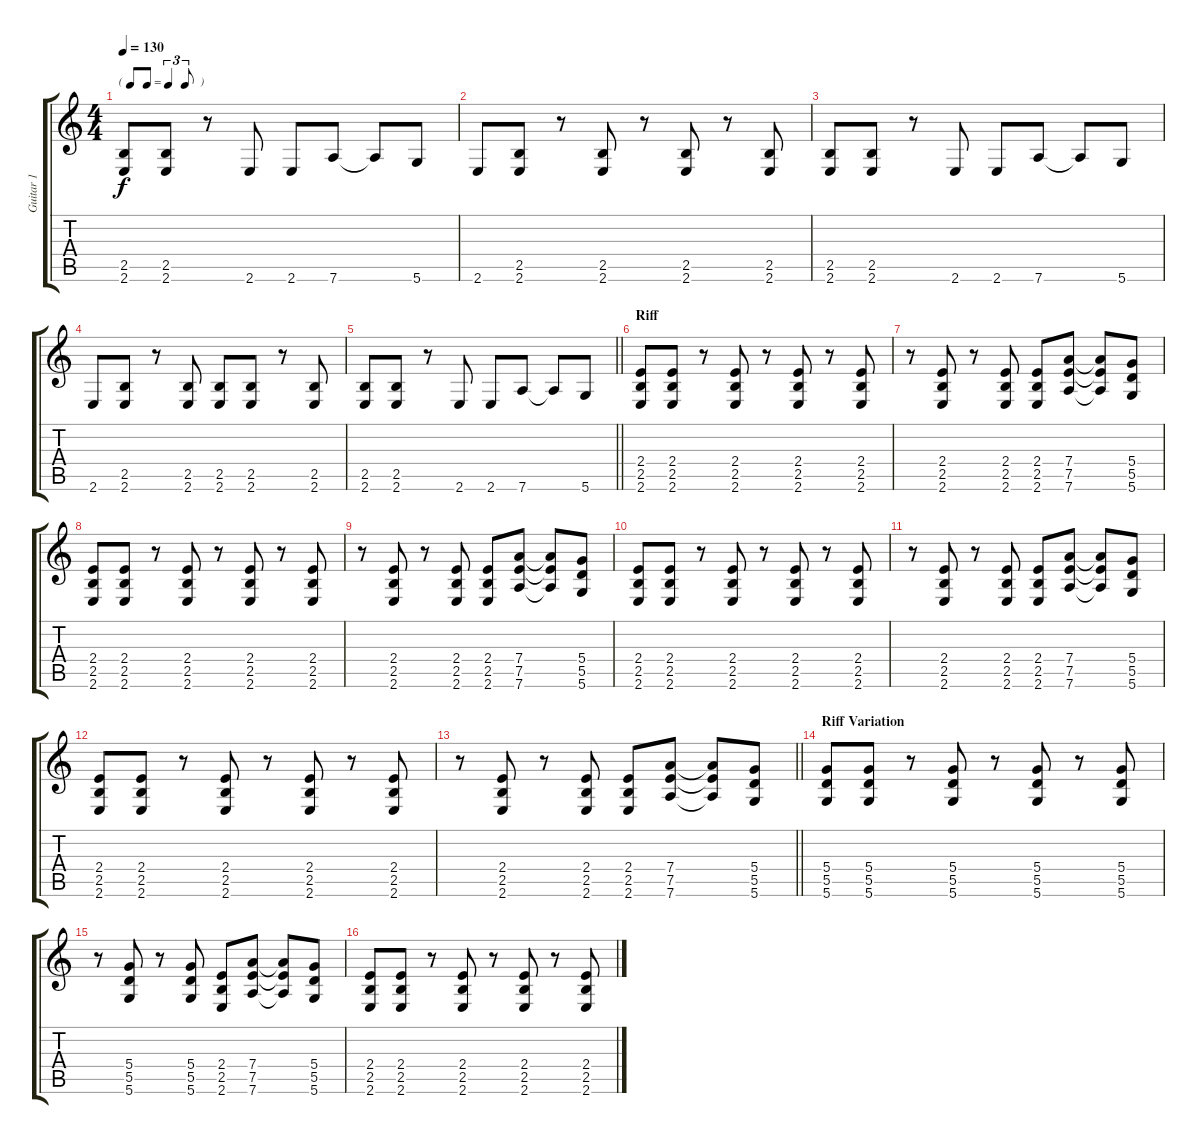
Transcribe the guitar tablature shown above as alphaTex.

\track ("Guitar 1" "Guitar 1") {instrument electricguitarmuted}
\staff {score tabs}
\tuning (E4 B3 G3 D3 A2 D2) {hide}
\ts (4 4)
\tf triplet8th
\tempo 130
\clef g2
\ks c
(2.5 2.6).8{dy f} (2.5 2.6).8 r.8 2.6.8 2.6.8 7.6.8 7.6{t}.8 5.6.8 |
2.6.8 (2.5 2.6).8 r.8 (2.5 2.6).8 r.8 (2.5 2.6).8 r.8 (2.5 2.6).8 |
(2.5 2.6).8 (2.5 2.6).8 r.8 2.6.8 2.6.8 7.6.8 7.6{t}.8 5.6.8 |
2.6.8 (2.5 2.6).8 r.8 (2.5 2.6).8 (2.5 2.6).8 (2.5 2.6).8 r.8 (2.5 2.6).8 |
\barLineRight lightlight
(2.5 2.6).8 (2.5 2.6).8 r.8 2.6.8{instrument overdrivenguitar} 2.6.8 7.6.8 7.6{t}.8 5.6.8 |
\section ("" "Riff")
(2.4 2.5 2.6).8 (2.4 2.5 2.6).8 r.8 (2.4 2.5 2.6).8 r.8 (2.4 2.5 2.6).8 r.8 (2.4 2.5 2.6).8 |
r.8 (2.4 2.5 2.6).8 r.8 (2.4 2.5 2.6).8 (2.4 2.5 2.6).8 (7.4 7.5 7.6).8 (7.4{t} 7.5{t} 7.6{t}).8 (5.4 5.5 5.6).8 |
(2.4 2.5 2.6).8 (2.4 2.5 2.6).8 r.8 (2.4 2.5 2.6).8 r.8 (2.4 2.5 2.6).8 r.8 (2.4 2.5 2.6).8 |
r.8 (2.4 2.5 2.6).8 r.8 (2.4 2.5 2.6).8 (2.4 2.5 2.6).8 (7.4 7.5 7.6).8 (7.4{t} 7.5{t} 7.6{t}).8 (5.4 5.5 5.6).8 |
(2.4 2.5 2.6).8 (2.4 2.5 2.6).8 r.8 (2.4 2.5 2.6).8 r.8 (2.4 2.5 2.6).8 r.8 (2.4 2.5 2.6).8 |
r.8 (2.4 2.5 2.6).8 r.8 (2.4 2.5 2.6).8 (2.4 2.5 2.6).8 (7.4 7.5 7.6).8 (7.4{t} 7.5{t} 7.6{t}).8 (5.4 5.5 5.6).8 |
(2.4 2.5 2.6).8 (2.4 2.5 2.6).8 r.8 (2.4 2.5 2.6).8 r.8 (2.4 2.5 2.6).8 r.8 (2.4 2.5 2.6).8 |
\barLineRight lightlight
r.8 (2.4 2.5 2.6).8 r.8 (2.4 2.5 2.6).8 (2.4 2.5 2.6).8 (7.4 7.5 7.6).8 (7.4{t} 7.5{t} 7.6{t}).8 (5.4 5.5 5.6).8 |
\section ("" "Riff Variation")
(5.4 5.5 5.6).8 (5.4 5.5 5.6).8 r.8 (5.4 5.5 5.6).8 r.8 (5.4 5.5 5.6).8 r.8 (5.4 5.5 5.6).8 |
r.8 (5.4 5.5 5.6).8 r.8 (5.4 5.5 5.6).8 (2.4 2.5 2.6).8 (7.4 7.5 7.6).8 (7.4{t} 7.5{t} 7.6{t}).8 (5.4 5.5 5.6).8 |
(2.4 2.5 2.6).8 (2.4 2.5 2.6).8 r.8 (2.4 2.5 2.6).8 r.8 (2.4 2.5 2.6).8 r.8 (2.4 2.5 2.6).8
